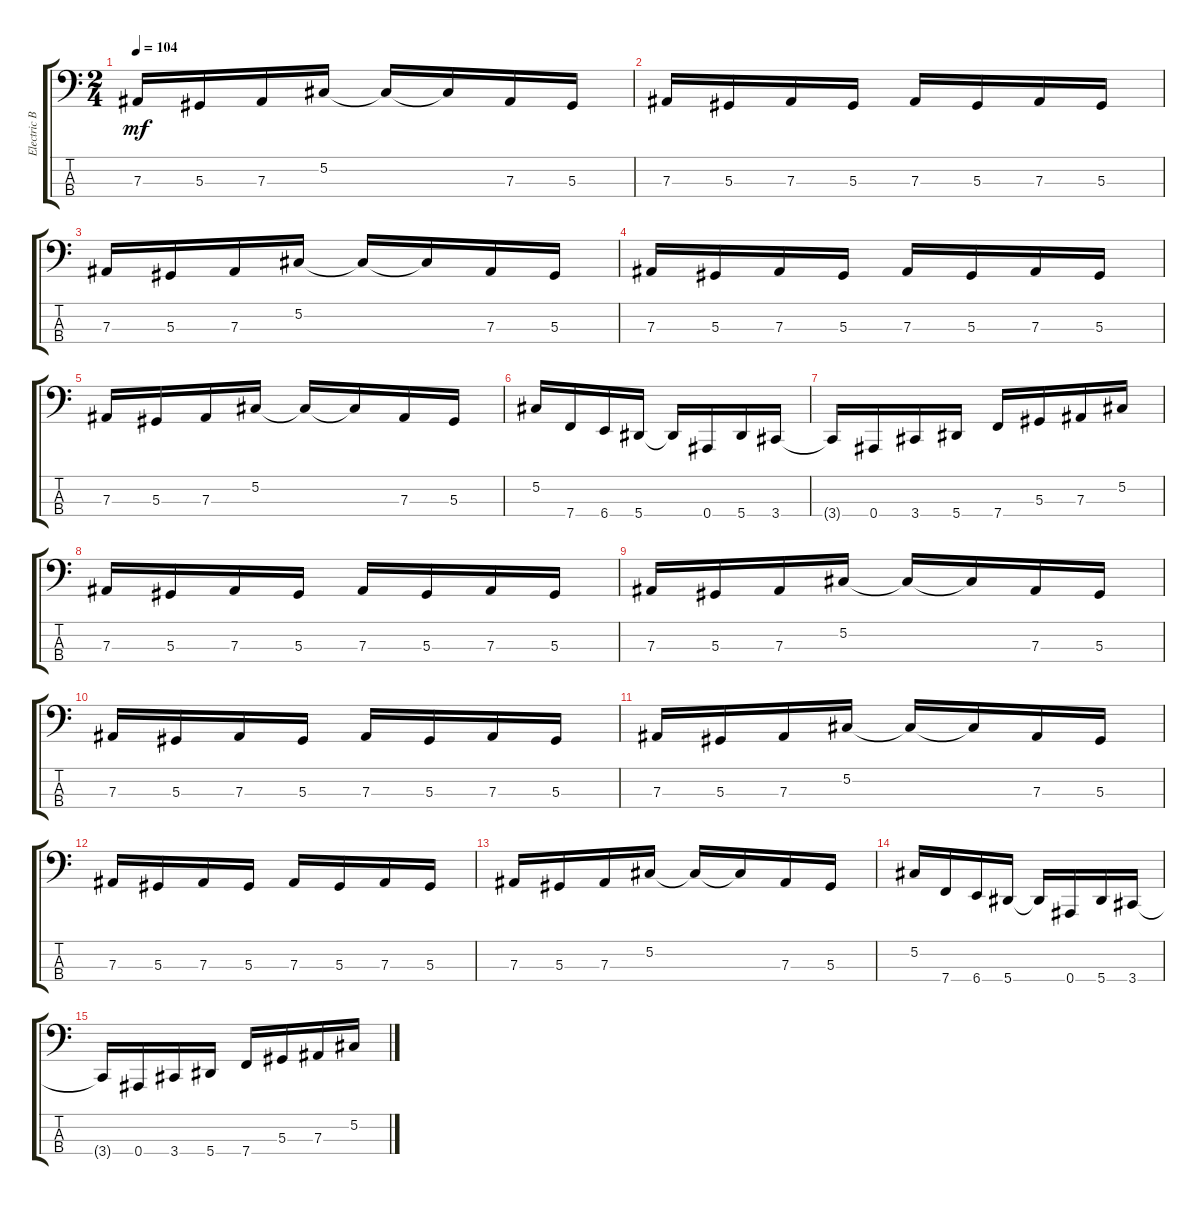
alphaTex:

\track ("Electric Bass" "Electric B") {instrument electricbassfinger}
\staff {score tabs}
\tuning (Db2 Ab1 Eb1 Bb0) {hide}
\ts (2 4)
\tempo 104
\clef f4
\ks c
7.3.16{dy mf} 5.3.16 7.3.16 5.2.16 5.2{t}.16 5.2{t}.16 7.3.16 5.3.16 |
7.3.16 5.3.16 7.3.16 5.3.16 7.3.16 5.3.16 7.3.16 5.3.16 |
7.3.16 5.3.16 7.3.16 5.2.16 5.2{t}.16 5.2{t}.16 7.3.16 5.3.16 |
7.3.16 5.3.16 7.3.16 5.3.16 7.3.16 5.3.16 7.3.16 5.3.16 |
7.3.16 5.3.16 7.3.16 5.2.16 5.2{t}.16 5.2{t}.16 7.3.16 5.3.16 |
5.2.16 7.4.16 6.4.16 5.4.16 5.4{t}.16 0.4.16 5.4.16 3.4.16 |
3.4{t}.16 0.4.16 3.4.16 5.4.16 7.4.16 5.3.16 7.3.16 5.2.16 |
7.3.16 5.3.16 7.3.16 5.3.16 7.3.16 5.3.16 7.3.16 5.3.16 |
7.3.16 5.3.16 7.3.16 5.2.16 5.2{t}.16 5.2{t}.16 7.3.16 5.3.16 |
7.3.16 5.3.16 7.3.16 5.3.16 7.3.16 5.3.16 7.3.16 5.3.16 |
7.3.16 5.3.16 7.3.16 5.2.16 5.2{t}.16 5.2{t}.16 7.3.16 5.3.16 |
7.3.16 5.3.16 7.3.16 5.3.16 7.3.16 5.3.16 7.3.16 5.3.16 |
7.3.16 5.3.16 7.3.16 5.2.16 5.2{t}.16 5.2{t}.16 7.3.16 5.3.16 |
5.2.16 7.4.16 6.4.16 5.4.16 5.4{t}.16 0.4.16 5.4.16 3.4.16 |
3.4{t}.16 0.4.16 3.4.16 5.4.16 7.4.16 5.3.16 7.3.16 5.2.16
